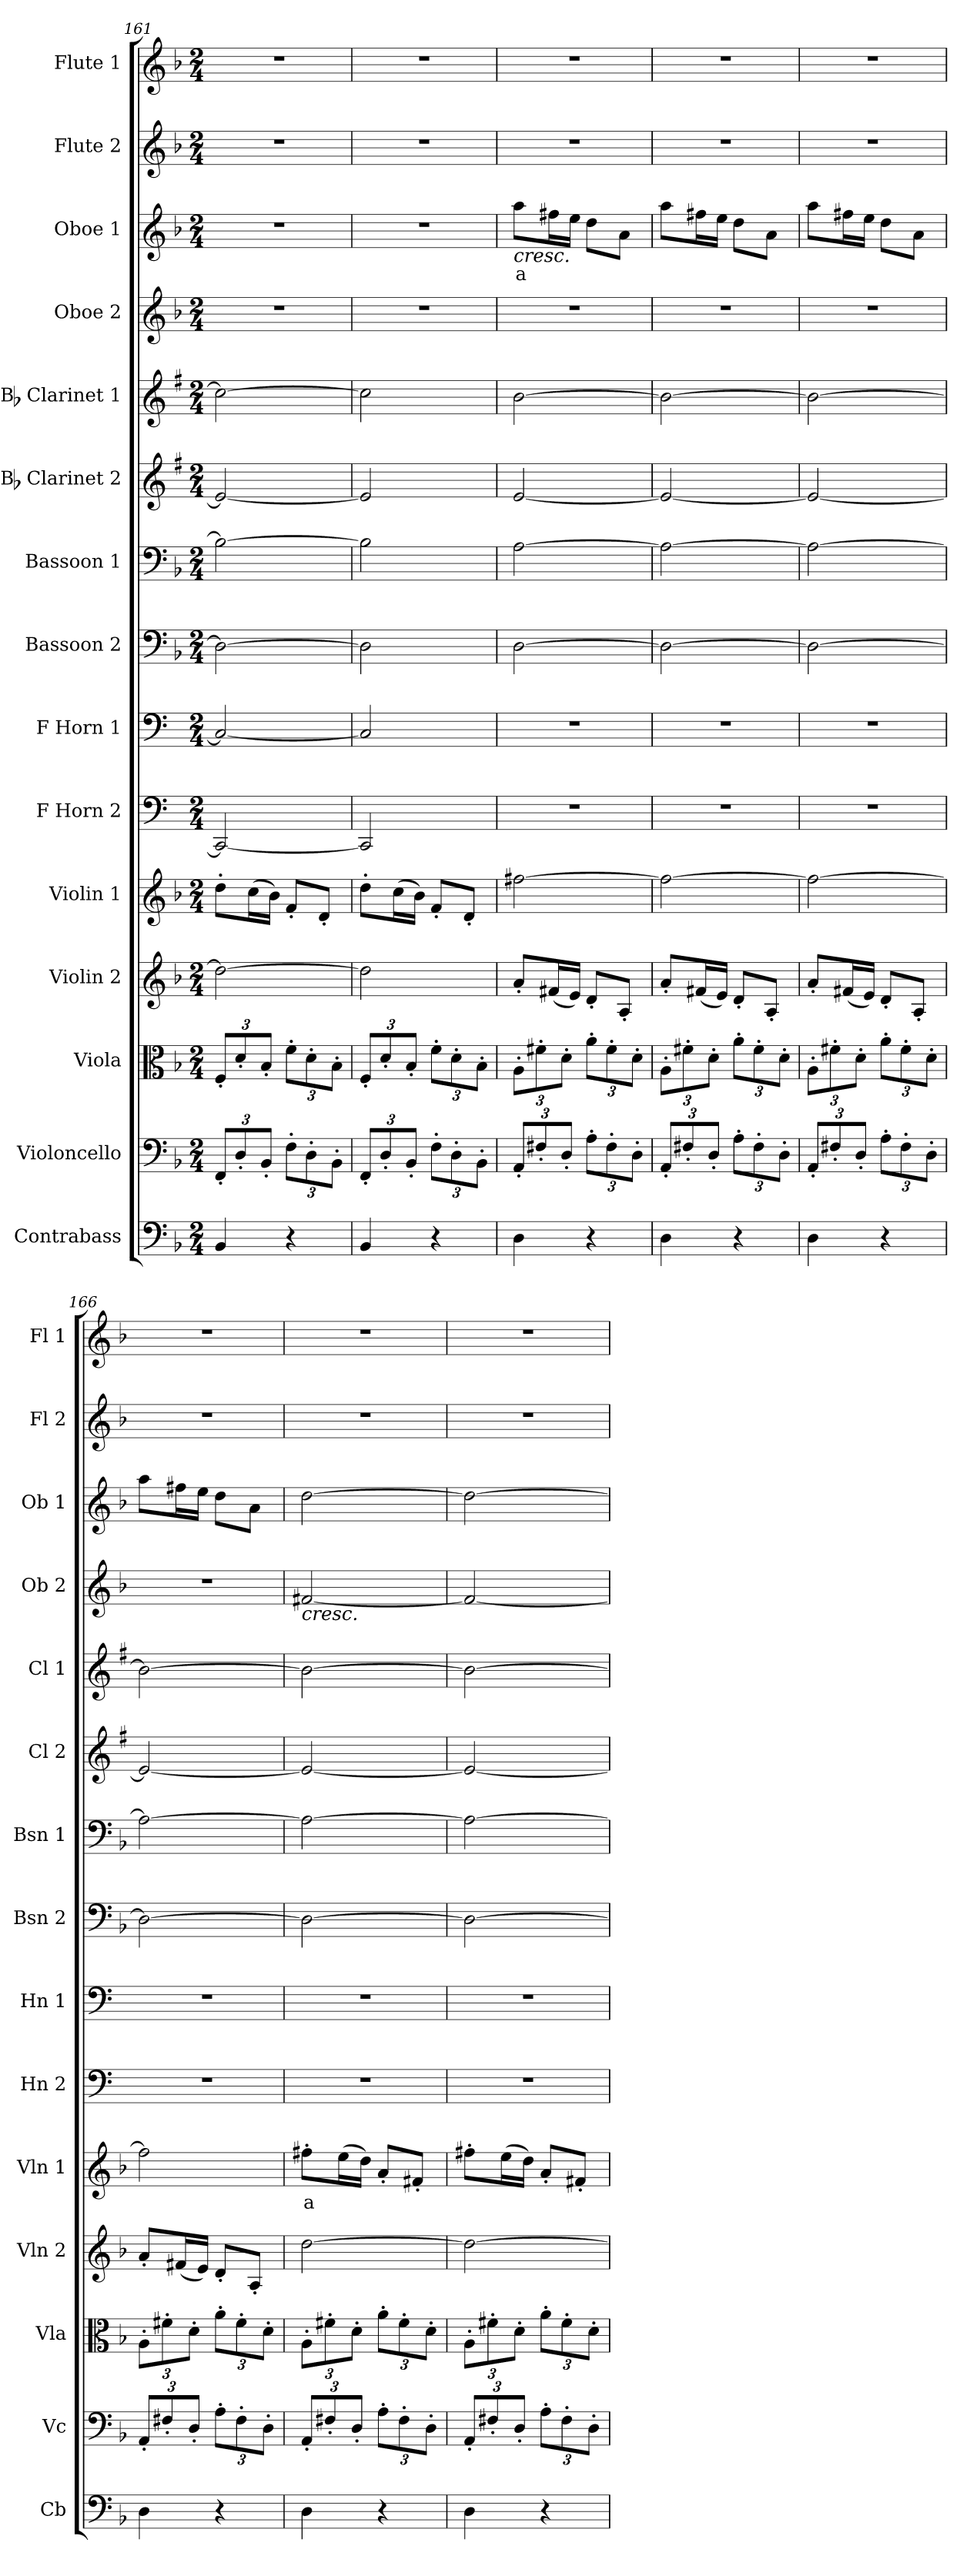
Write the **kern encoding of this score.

**kern	**kern	**kern	**kern	**kern	**text	**kern	**kern	**kern	**kern	**kern	**kern	**kern	**kern	**text	**kern	**kern
*part15	*part14	*part13	*part12	*part11	*part11	*part10	*part9	*part8	*part7	*part6	*part5	*part4	*part3	*part3	*part2	*part1
*staff15	*staff14	*staff13	*staff12	*staff11	*staff11	*staff10	*staff9	*staff8	*staff7	*staff6	*staff5	*staff4	*staff3	*staff3	*staff2	*staff1
*I"Contrabass	*I"Violoncello	*I"Viola	*I"Violin 2	*I"Violin 1	*	*I"F Horn 2	*I"F Horn 1	*I"Bassoon 2	*I"Bassoon 1	*I"Bb Clarinet 2	*I"Bb Clarinet 1	*I"Oboe 2	*I"Oboe 1	*	*I"Flute 2	*I"Flute 1
*I'Cb	*I'Vc	*I'Vla	*I'Vln 2	*I'Vln 1	*	*I'Hn 2	*I'Hn 1	*I'Bsn 2	*I'Bsn 1	*I'Cl 2	*I'Cl 1	*I'Ob 2	*I'Ob 1	*	*I'Fl 2	*I'Fl 1
*clefF4	*clefF4	*clefC3	*clefG2	*clefG2	*	*clefF4	*clefF4	*clefF4	*clefF4	*clefG2	*clefG2	*clefG2	*clefG2	*	*clefG2	*clefG2
*ITrd7c12	*	*	*	*	*	*ITrd4c7	*ITrd4c7	*	*	*ITrd1c2	*ITrd1c2	*	*	*	*	*
*k[b-]	*k[b-]	*k[b-]	*k[b-]	*k[b-]	*	*k[b-]	*k[b-]	*k[b-]	*k[b-]	*k[b-]	*k[b-]	*k[b-]	*k[b-]	*	*k[b-]	*k[b-]
*M2/4	*M2/4	*M2/4	*M2/4	*M2/4	*	*M2/4	*M2/4	*M2/4	*M2/4	*M2/4	*M2/4	*M2/4	*M2/4	*	*M2/4	*M2/4
*	*Xbrackettup	*Xbrackettup	*	*	*	*	*	*	*	*	*	*	*	*	*	*
=161	=161	=161	=161	=161	=161	=161	=161	=161	=161	=161	=161	=161	=161	=161	=161	=161
4BBB-/	12FF'/L	12F'/L	2dd\_	8dd'\L	.	2FFF/_	2FF/_	2D\_	2B-\_	2d/_	2b-\_	2r	2r	.	2r	2r
.	12D'/	12d'/	.	.	.	.	.	.	.	.	.	.	.	.	.	.
.	.	.	.	(16cc\L	.	.	.	.	.	.	.	.	.	.	.	.
.	12BB-'/J	12B-'/J	.	.	.	.	.	.	.	.	.	.	.	.	.	.
.	.	.	.	16b-\JJ)	.	.	.	.	.	.	.	.	.	.	.	.
4r	12F'\L	12f'\L	.	8f'/L	.	.	.	.	.	.	.	.	.	.	.	.
.	12D'\	12d'\	.	.	.	.	.	.	.	.	.	.	.	.	.	.
.	.	.	.	8d'/J	.	.	.	.	.	.	.	.	.	.	.	.
.	12BB-'\J	12B-'\J	.	.	.	.	.	.	.	.	.	.	.	.	.	.
=162	=162	=162	=162	=162	=162	=162	=162	=162	=162	=162	=162	=162	=162	=162	=162	=162
4BBB-/	12FF'/L	12F'/L	2dd\]	8dd'\L	.	2FFF/]	2FF/]	2D\]	2B-\]	2d/]	2b-\]	2r	2r	.	2r	2r
.	12D'/	12d'/	.	.	.	.	.	.	.	.	.	.	.	.	.	.
.	.	.	.	(16cc\L	.	.	.	.	.	.	.	.	.	.	.	.
.	12BB-'/J	12B-'/J	.	.	.	.	.	.	.	.	.	.	.	.	.	.
.	.	.	.	16b-\JJ)	.	.	.	.	.	.	.	.	.	.	.	.
4r	12F'\L	12f'\L	.	8f'/L	.	.	.	.	.	.	.	.	.	.	.	.
.	12D'\	12d'\	.	.	.	.	.	.	.	.	.	.	.	.	.	.
.	.	.	.	8d'/J	.	.	.	.	.	.	.	.	.	.	.	.
.	12BB-'\J	12B-'\J	.	.	.	.	.	.	.	.	.	.	.	.	.	.
=163	=163	=163	=163	=163	=163	=163	=163	=163	=163	=163	=163	=163	=163	=163	=163	=163
!	!	!	!	!	!	!	!	!	!	!	!	!	!LO:TX:b:i:t=cresc.	!	!	!
!	!	!	!	!	!	!	!	!	!	!	!	!	!	!LO:LY:b:color=#FF0000	!	!
4DD\	12AA'/L	12A'\L	8a'/L	[2ff#X\	.	2r	2r	[2D\	[2A\	[2d/	[2a\	2r	8aa\L	a	2r	2r
.	12F#X'/	12f#X'\	.	.	.	.	.	.	.	.	.	.	.	.	.	.
.	.	.	(16f#X/L	.	.	.	.	.	.	.	.	.	16ff#X\L	.	.	.
.	12D'/J	12d'\J	.	.	.	.	.	.	.	.	.	.	.	.	.	.
.	.	.	16e/JJ)	.	.	.	.	.	.	.	.	.	16ee\JJ	.	.	.
4r	12A'\L	12a'\L	8d'/L	.	.	.	.	.	.	.	.	.	8dd\L	.	.	.
.	12F#'\	12f#'\	.	.	.	.	.	.	.	.	.	.	.	.	.	.
.	.	.	8A'/J	.	.	.	.	.	.	.	.	.	8a\J	.	.	.
.	12D'\J	12d'\J	.	.	.	.	.	.	.	.	.	.	.	.	.	.
=164	=164	=164	=164	=164	=164	=164	=164	=164	=164	=164	=164	=164	=164	=164	=164	=164
4DD\	12AA'/L	12A'\L	8a'/L	2ff#\_	.	2r	2r	2D\_	2A\_	2d/_	2a\_	2r	8aa\L	.	2r	2r
.	12F#X'/	12f#X'\	.	.	.	.	.	.	.	.	.	.	.	.	.	.
.	.	.	(16f#X/L	.	.	.	.	.	.	.	.	.	16ff#X\L	.	.	.
.	12D'/J	12d'\J	.	.	.	.	.	.	.	.	.	.	.	.	.	.
.	.	.	16e/JJ)	.	.	.	.	.	.	.	.	.	16ee\JJ	.	.	.
4r	12A'\L	12a'\L	8d'/L	.	.	.	.	.	.	.	.	.	8dd\L	.	.	.
.	12F#'\	12f#'\	.	.	.	.	.	.	.	.	.	.	.	.	.	.
.	.	.	8A'/J	.	.	.	.	.	.	.	.	.	8a\J	.	.	.
.	12D'\J	12d'\J	.	.	.	.	.	.	.	.	.	.	.	.	.	.
=165	=165	=165	=165	=165	=165	=165	=165	=165	=165	=165	=165	=165	=165	=165	=165	=165
4DD\	12AA'/L	12A'\L	8a'/L	2ff#\_	.	2r	2r	2D\_	2A\_	2d/_	2a\_	2r	8aa\L	.	2r	2r
.	12F#X'/	12f#X'\	.	.	.	.	.	.	.	.	.	.	.	.	.	.
.	.	.	(16f#X/L	.	.	.	.	.	.	.	.	.	16ff#X\L	.	.	.
.	12D'/J	12d'\J	.	.	.	.	.	.	.	.	.	.	.	.	.	.
.	.	.	16e/JJ)	.	.	.	.	.	.	.	.	.	16ee\JJ	.	.	.
4r	12A'\L	12a'\L	8d'/L	.	.	.	.	.	.	.	.	.	8dd\L	.	.	.
.	12F#'\	12f#'\	.	.	.	.	.	.	.	.	.	.	.	.	.	.
.	.	.	8A'/J	.	.	.	.	.	.	.	.	.	8a\J	.	.	.
.	12D'\J	12d'\J	.	.	.	.	.	.	.	.	.	.	.	.	.	.
=166	=166	=166	=166	=166	=166	=166	=166	=166	=166	=166	=166	=166	=166	=166	=166	=166
4DD\	12AA'/L	12A'\L	8a'/L	2ff#\]	.	2r	2r	2D\_	2A\_	2d/_	2a\_	2r	8aa\L	.	2r	2r
.	12F#X'/	12f#X'\	.	.	.	.	.	.	.	.	.	.	.	.	.	.
.	.	.	(16f#X/L	.	.	.	.	.	.	.	.	.	16ff#X\L	.	.	.
.	12D'/J	12d'\J	.	.	.	.	.	.	.	.	.	.	.	.	.	.
.	.	.	16e/JJ)	.	.	.	.	.	.	.	.	.	16ee\JJ	.	.	.
4r	12A'\L	12a'\L	8d'/L	.	.	.	.	.	.	.	.	.	8dd\L	.	.	.
.	12F#'\	12f#'\	.	.	.	.	.	.	.	.	.	.	.	.	.	.
.	.	.	8A'/J	.	.	.	.	.	.	.	.	.	8a\J	.	.	.
.	12D'\J	12d'\J	.	.	.	.	.	.	.	.	.	.	.	.	.	.
=167	=167	=167	=167	=167	=167	=167	=167	=167	=167	=167	=167	=167	=167	=167	=167	=167
!	!	!	!	!	!	!	!	!	!	!	!	!LO:TX:b:i:t=cresc.	!	!	!	!
!	!	!	!	!	!LO:LY:b:color=#FF0000	!	!	!	!	!	!	!	!	!	!	!
4DD\	12AA'/L	12A'\L	[2dd\	8ff#X'\L	a	2r	2r	2D\_	2A\_	2d/_	2a\_	[2f#X/	[2dd\	.	2r	2r
.	12F#X'/	12f#X'\	.	.	.	.	.	.	.	.	.	.	.	.	.	.
.	.	.	.	(16ee\L	.	.	.	.	.	.	.	.	.	.	.	.
.	12D'/J	12d'\J	.	.	.	.	.	.	.	.	.	.	.	.	.	.
.	.	.	.	16dd\JJ)	.	.	.	.	.	.	.	.	.	.	.	.
4r	12A'\L	12a'\L	.	8a'/L	.	.	.	.	.	.	.	.	.	.	.	.
.	12F#'\	12f#'\	.	.	.	.	.	.	.	.	.	.	.	.	.	.
.	.	.	.	8f#X'/J	.	.	.	.	.	.	.	.	.	.	.	.
.	12D'\J	12d'\J	.	.	.	.	.	.	.	.	.	.	.	.	.	.
!!LO:PB:g=z
=168	=168	=168	=168	=168	=168	=168	=168	=168	=168	=168	=168	=168	=168	=168	=168	=168
4DD\	12AA'/L	12A'\L	2dd\_	8ff#X'\L	.	2r	2r	2D\_	2A\_	2d/_	2a\_	2f#/_	2dd\_	.	2r	2r
.	12F#X'/	12f#X'\	.	.	.	.	.	.	.	.	.	.	.	.	.	.
.	.	.	.	(16ee\L	.	.	.	.	.	.	.	.	.	.	.	.
.	12D'/J	12d'\J	.	.	.	.	.	.	.	.	.	.	.	.	.	.
.	.	.	.	16dd\JJ)	.	.	.	.	.	.	.	.	.	.	.	.
4r	12A'\L	12a'\L	.	8a'/L	.	.	.	.	.	.	.	.	.	.	.	.
.	12F#'\	12f#'\	.	.	.	.	.	.	.	.	.	.	.	.	.	.
.	.	.	.	8f#X'/J	.	.	.	.	.	.	.	.	.	.	.	.
.	12D'\J	12d'\J	.	.	.	.	.	.	.	.	.	.	.	.	.	.
=	=	=	=	=	=	=	=	=	=	=	=	=	=	=	=	=
*-	*-	*-	*-	*-	*-	*-	*-	*-	*-	*-	*-	*-	*-	*-	*-	*-
